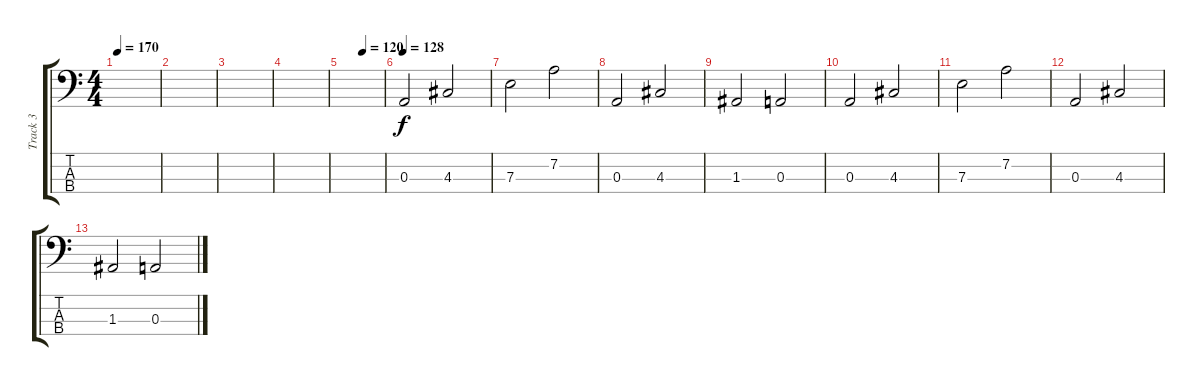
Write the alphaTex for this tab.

\track ("Track 3" "Track 3") {instrument fretlessbass}
\staff {score tabs}
\tuning (G2 D2 A1 E1) {hide}
\ts (4 4)
\tempo 170
\clef f4
\ks c
|
|
|
|
\tempo (120 0.5)
|
\tempo 128
0.3.2 4.3.2 |
7.3.2 7.2.2 |
0.3.2 4.3.2 |
1.3.2 0.3.2 |
0.3.2 4.3.2 |
7.3.2 7.2.2 |
0.3.2 4.3.2 |
1.3.2 0.3.2
